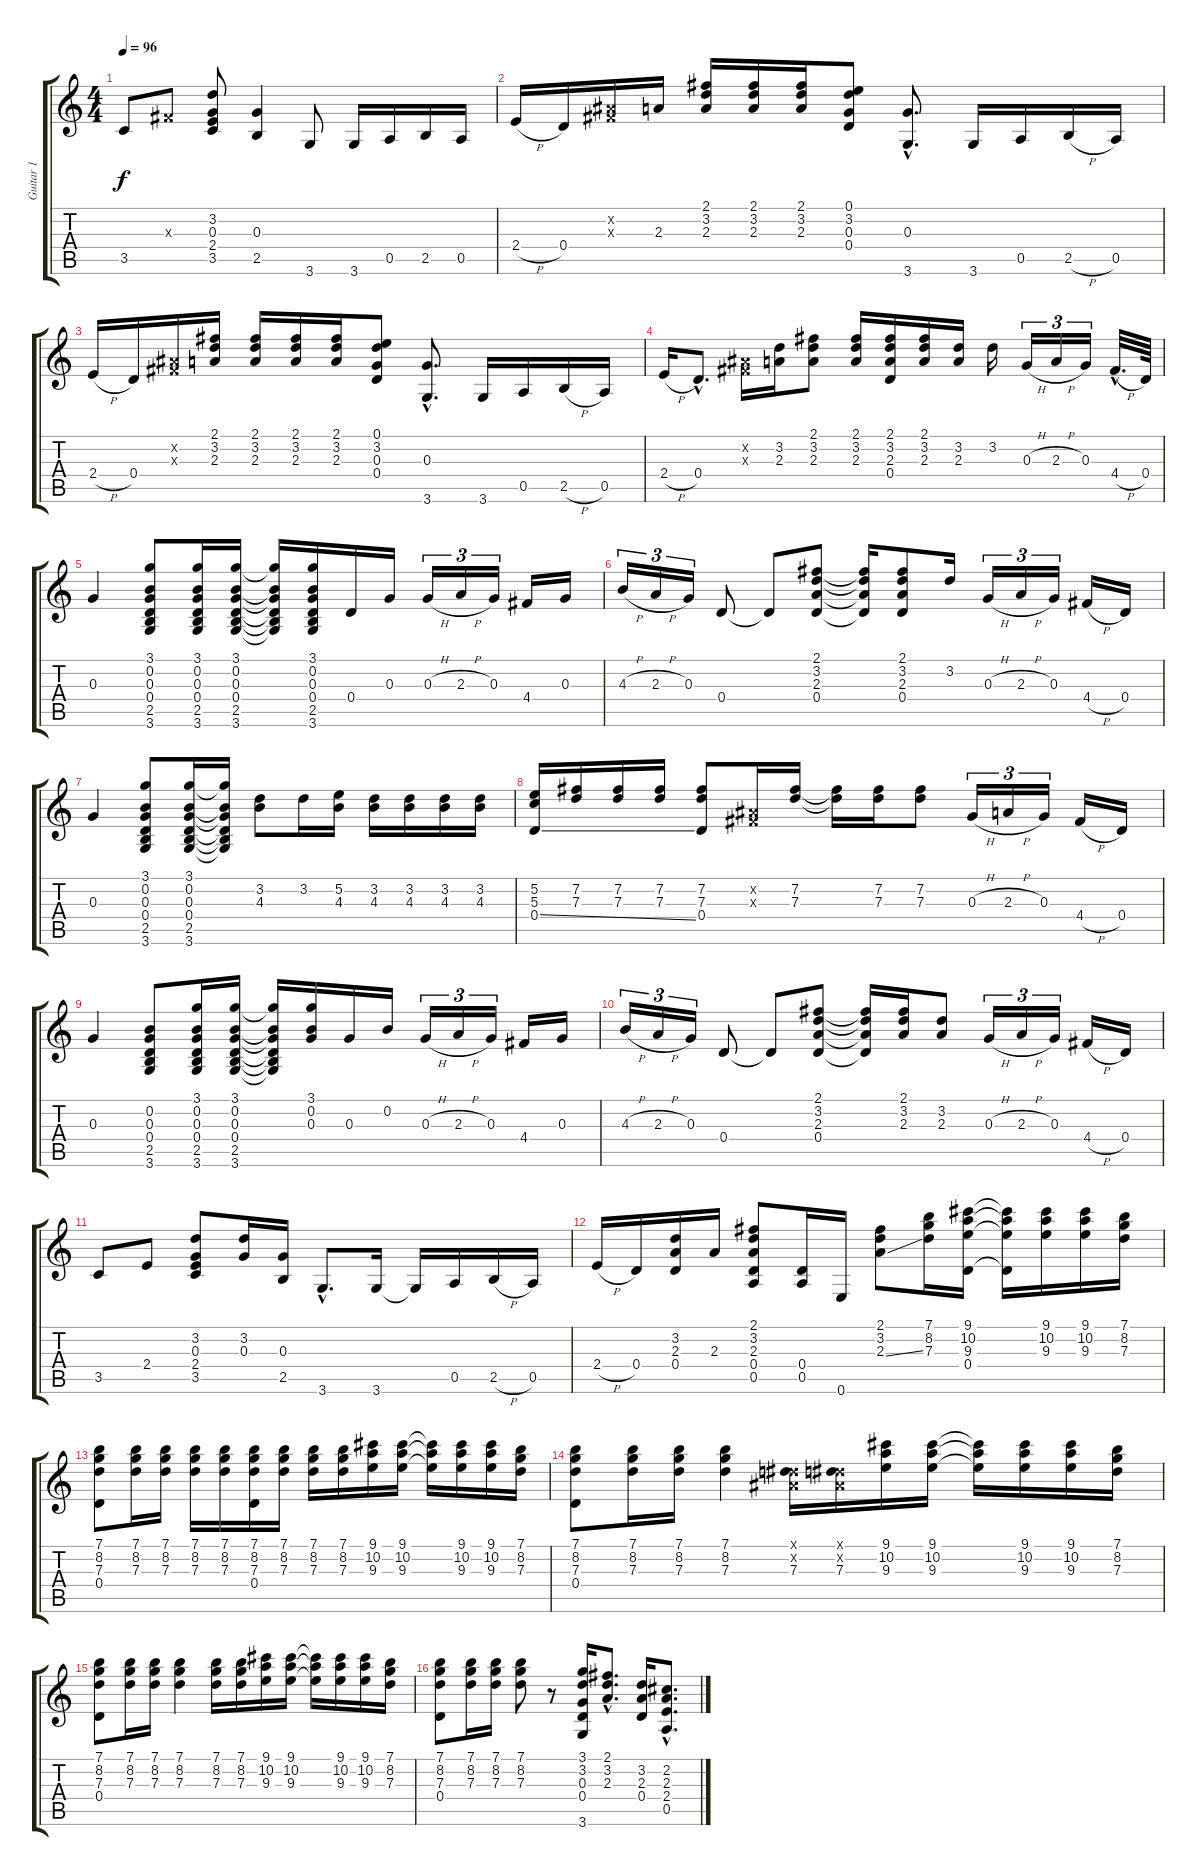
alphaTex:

\track ("Guitar 1" "Guitar 1") {instrument acousticguitarnylon}
\staff {score tabs}
\tuning (E4 B3 G3 D3 A2 E2) {hide}
\ts (4 4)
\tempo 96
\clef g2
\ks c
3.5.8{dy f} -1.3{x}.8 (3.2 0.3 2.4 3.5).8 (0.3 2.5).4 3.6.8 3.6.16 0.5.16 2.5.16 0.5.16 |
2.4{h}.16 0.4.16 (-1.2{x} -1.3{x}).16 2.3.16 (2.1 3.2 2.3).16 (2.1 3.2 2.3).16 (2.1 3.2 2.3).16 (0.1 3.2 0.3 0.4).8 (0.3{hac} 3.6{hac}).8{d} 3.6.16 0.5.16 2.5{h}.16 0.5.16 |
2.4{h}.16 0.4.16 (-1.2{x} -1.3{x}).16 (2.1 3.2 2.3).16 (2.1 3.2 2.3).16 (2.1 3.2 2.3).16 (2.1 3.2 2.3).16 (0.1 3.2 0.3 0.4).8 (0.3{hac} 3.6{hac}).8{d} 3.6.16 0.5.16 2.5{h}.16 0.5.16 |
2.4{h}.16 0.4{hac}.8{d} (-1.2{x} -1.3{x}).16 (3.2 2.3).16 (2.1 3.2 2.3).8 (2.1 3.2 2.3).16 (2.1 3.2 2.3 0.4).16 (2.1 3.2 2.3).16 (3.2 2.3).16 3.2.16 0.3{h}.16{tu (3 2)} 2.3{h}.16{tu (3 2)} 0.3.16{tu (3 2)} 4.4{h hac}.32{d} 0.4.64 |
0.3.4 (3.1 0.2 0.3 0.4 2.5 3.6).8 (3.1 0.2 0.3 0.4 2.5 3.6).16 (3.1 0.2 0.3 0.4 2.5 3.6).16 (3.1{t} 0.2{t} 0.3{t} 0.4{t} 2.5{t} 3.6{t}).16 (3.1 0.2 0.3 0.4 2.5 3.6).16 0.4.16 0.3.16 0.3{h}.16{tu (3 2)} 2.3{h}.16{tu (3 2)} 0.3.16{tu (3 2)} 4.4.16 0.3.16 |
4.3{h}.16{tu (3 2)} 2.3{h}.16{tu (3 2)} 0.3.16{tu (3 2)} 0.4.8 0.4{t}.8 (2.1 3.2 2.3 0.4).8 (2.1{t} 3.2{t} 2.3{t} 0.4{t}).16 (2.1 3.2 2.3 0.4).8 3.2.16 0.3{h}.16{tu (3 2)} 2.3{h}.16{tu (3 2)} 0.3.16{tu (3 2)} 4.4{h}.16 0.4.16 |
0.3.4 (3.1 0.2 0.3 0.4 2.5 3.6).8 (3.1 0.2 0.3 0.4 2.5 3.6).16 (3.1{t} 0.2{t} 0.3{t} 0.4{t} 2.5{t} 3.6{t}).16 (3.2 4.3).8 3.2.16 (5.2 4.3).16 (3.2 4.3).16 (3.2 4.3).16 (3.2 4.3).16 (3.2 4.3).16 |
(5.2 5.3 0.4{ss}).16 (7.2 7.3).16 (7.2 7.3).16 (7.2 7.3).16 (7.2 7.3 0.4).8 (-1.2{x} -1.3{x}).16 (7.2 7.3).16 (7.2{t} 7.3{t}).16 (7.2 7.3).16 (7.2 7.3).8 0.3{h}.16{tu (3 2)} 2.3{h}.16{tu (3 2)} 0.3.16{tu (3 2)} 4.4{h}.16 0.4.16 |
0.3.4 (0.2 0.3 0.4 2.5 3.6).8 (3.1 0.2 0.3 0.4 2.5 3.6).16 (3.1 0.2 0.3 0.4 2.5 3.6).16 (3.1{t} 0.2{t} 0.3{t} 0.4{t} 2.5{t} 3.6{t}).16 (3.1 0.2 0.3).16 0.3.16 0.2.16 0.3{h}.16{tu (3 2)} 2.3{h}.16{tu (3 2)} 0.3.16{tu (3 2)} 4.4.16 0.3.16 |
4.3{h}.16{tu (3 2)} 2.3{h}.16{tu (3 2)} 0.3.16{tu (3 2)} 0.4.8 0.4{t}.8 (2.1 3.2 2.3 0.4).8 (2.1{t} 3.2{t} 2.3{t} 0.4{t}).16 (2.1 3.2 2.3).16 (3.2 2.3).8 0.3{h}.16{tu (3 2)} 2.3{h}.16{tu (3 2)} 0.3.16{tu (3 2)} 4.4{h}.16 0.4.16 |
3.5.8 2.4.8 (3.2 0.3 2.4 3.5).8 (3.2 0.3).16 (0.3 2.5).16 3.6{hac}.8{d} 3.6.16 3.6{t}.16 0.5.16 2.5{h}.16 0.5.16 |
2.4{h}.16 0.4.16 (3.2 2.3 0.4).16 2.3.16 (2.1 3.2 2.3 0.4 0.5).8 (0.4 0.5).16 0.6.16 (2.1 3.2 2.3{ss}).8 (7.1 8.2 7.3).16 (9.1 10.2 9.3 0.4).16 (9.1{t} 10.2{t} 9.3{t} 0.4{t}).16 (9.1 10.2 9.3).16 (9.1 10.2 9.3).16 (7.1 8.2 7.3).16 |
(7.1 8.2 7.3 0.4).8 (7.1 8.2 7.3).16 (7.1 8.2 7.3).16 (7.1 8.2 7.3).16 (7.1 8.2 7.3).16 (7.1 8.2 7.3 0.4).16 (7.1 8.2 7.3).16 (7.1 8.2 7.3).16 (7.1 8.2 7.3).16 (9.1 10.2 9.3).16 (9.1 10.2 9.3).16 (9.1{t} 10.2{t} 9.3{t}).16 (9.1 10.2 9.3).16 (9.1 10.2 9.3).16 (7.1 8.2 7.3).16 |
(7.1 8.2 7.3 0.4).8 (7.1 8.2 7.3).16 (7.1 8.2 7.3).16 (7.1 8.2 7.3).4 (-1.1{x} -1.2{x} 7.3).16 (-1.1{x} -1.2{x} 7.3).16 (9.1 10.2 9.3).16 (9.1 10.2 9.3).16 (9.1{t} 10.2{t} 9.3{t}).16 (9.1 10.2 9.3).16 (9.1 10.2 9.3).16 (7.1 8.2 7.3).16 |
(7.1 8.2 7.3 0.4).8 (7.1 8.2 7.3).16 (7.1 8.2 7.3).16 (7.1 8.2 7.3).4 (7.1 8.2 7.3).16 (7.1 8.2 7.3).16 (9.1 10.2 9.3).16 (9.1 10.2 9.3).16 (9.1{t} 10.2{t} 9.3{t}).16 (9.1 10.2 9.3).16 (9.1 10.2 9.3).16 (7.1 8.2 7.3).16 |
(7.1 8.2 7.3 0.4).8 (7.1 8.2 7.3).16 (7.1 8.2 7.3).16 (7.1 8.2 7.3).8 r.8 (3.1 3.2 0.3 0.4 3.6).16 (2.1{hac} 3.2{hac} 2.3{hac}).8{d} (3.2 2.3 0.4).16 (2.2{hac} 2.3{hac} 2.4{hac} 0.5{hac}).8{d}
